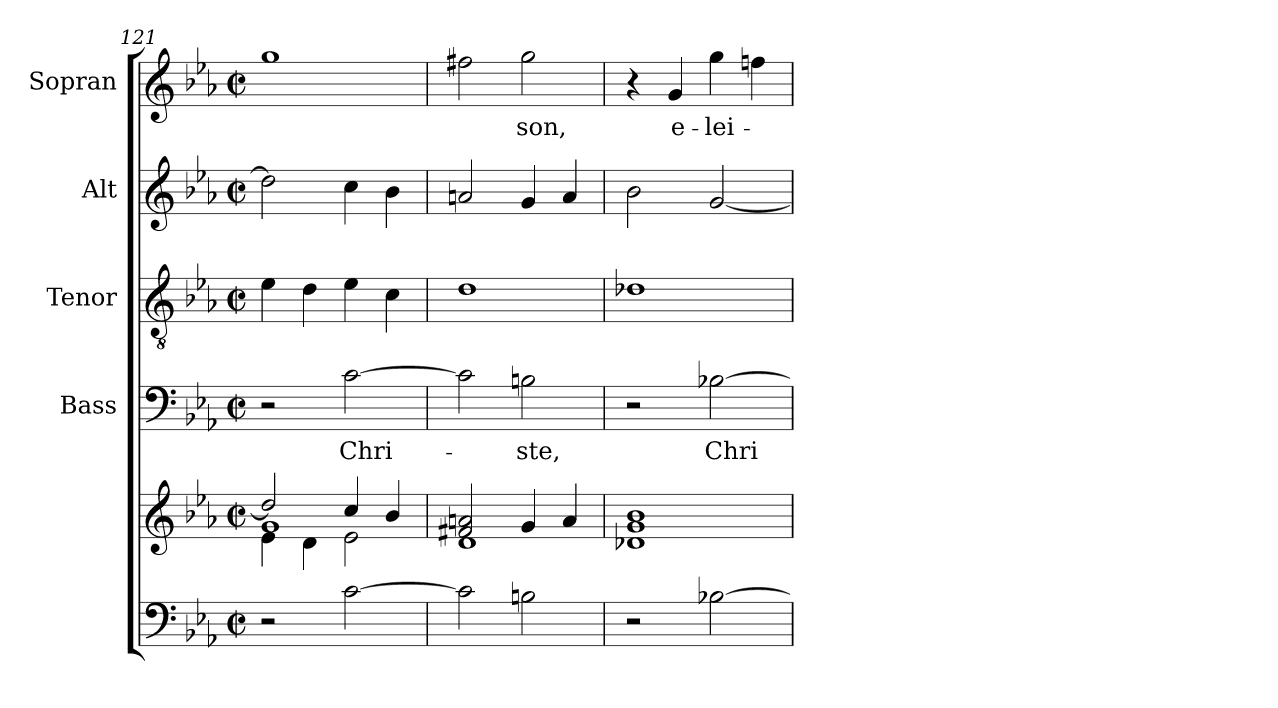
**kern	**kern	**kern	**text	**kern	**kern	**kern	**text
*part5	*part5	*part4	*part4	*part3	*part2	*part1	*part1
*staff6	*staff5	*staff4	*staff4	*staff3	*staff2	*staff1	*staff1
*	*	*I"Bass	*	*I"Tenor	*I"Alt	*I"Sopran	*
*	*	*I'B.	*	*I'T.	*I'A.	*I'S.	*
*clefF4	*clefG2	*clefF4	*	*clefGv2	*clefG2	*clefG2	*
*k[b-e-a-]	*k[b-e-a-]	*k[b-e-a-]	*	*k[b-e-a-]	*k[b-e-a-]	*k[b-e-a-]	*
*E-:	*E-:	*E-:	*	*E-:	*E-:	*E-:	*
*M2/2	*M2/2	*M2/2	*	*M2/2	*M2/2	*M2/2	*
*met(c|)	*met(c|)	*met(c|)	*	*met(c|)	*met(c|)	*met(c|)	*
=121	=121	=121	=121	=121	=121	=121	=121
*	*^	*	*	*	*	*	*
*	*	*^	*	*	*	*	*	*
2r	2dd/]	4e-\	1g	2r	.	4e-\	2dd\]	1gg	.
.	.	4d\	.	.	.	4d\	.	.	.
!	!	!	!	!	!LO:LY:b	!	!	!	!
[2c\	4cc/	2e-\	.	[2c\	Chri-	4e-\	4cc\	.	.
.	4b-/	.	.	.	.	4c\	4b-\	.	.
*	*	*v	*v	*	*	*	*	*	*
=122	=122	=122	=122	=122	=122	=122	=122	=122
2c\]	2f#X/ 2an/	1d	2c\]	.	1d	2an/	2ff#X\	.
!	!	!	!	!LO:LY:b	!	!	!	!LO:LY:b
2Bn\	4g/	.	2Bn\	-ste,	.	4g/	2gg\	-son,
.	4a/	.	.	.	.	4a/	.	.
=123	=123	=123	=123	=123	=123	=123	=123	=123
2r	1g 1b-	1d-X	2r	.	1d-X	2b-\	4r	.
!	!	!	!	!	!	!	!	!LO:LY:b
.	.	.	.	.	.	.	4g/	e-
!	!	!	!	!LO:LY:b	!	!	!	!LO:LY:b
[2B-X\	.	.	[2B-X\	Chri-	.	[2g/	4gg\	-lei-
.	.	.	.	.	.	.	4ffn\	.
*	*v	*v	*	*	*	*	*	*
=	=	=	=	=	=	=	=
*-	*-	*-	*-	*-	*-	*-	*-
